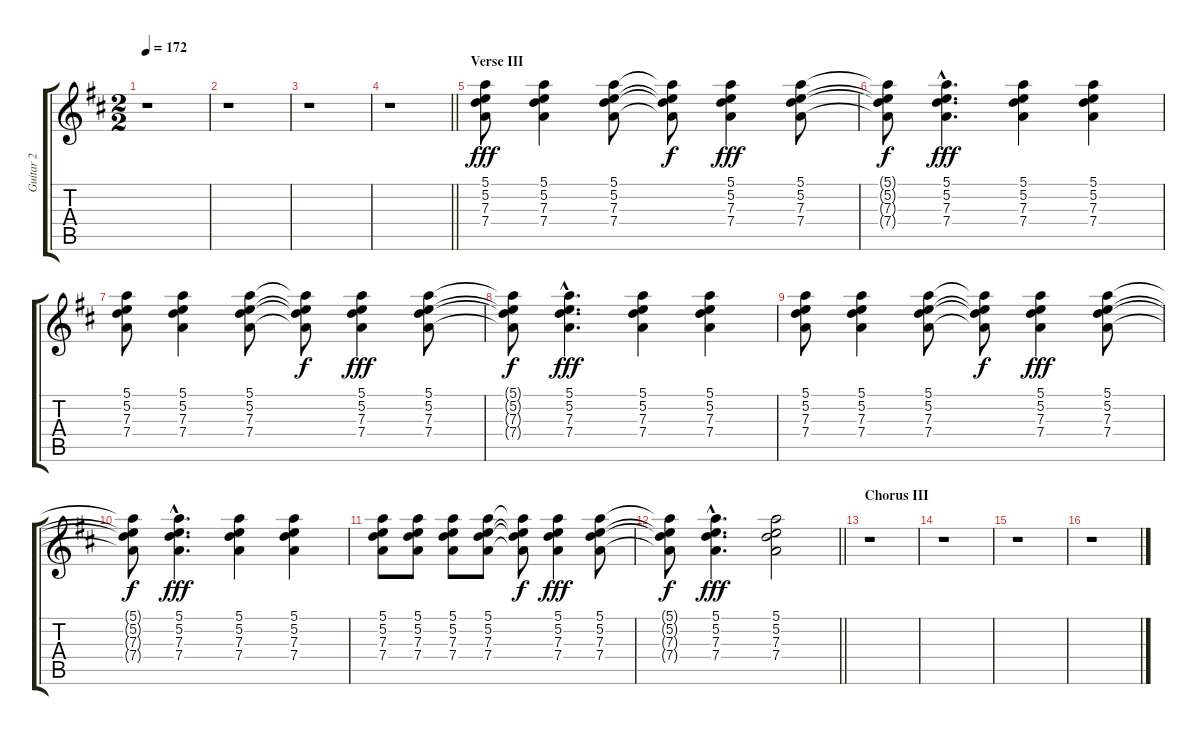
\track ("Guitar 2" "Guitar 2") {instrument overdrivenguitar}
\staff {score tabs}
\tuning (E4 B3 G3 D3 A2 E2) {hide}
\ts (2 2)
\tempo 172
\clef g2
\ks d
r.1{dy fff} |
r.1 |
r.1 |
\barLineRight lightlight
r.1 |
\section ("" "Verse III")
(5.1 5.2 7.3 7.4).8 (5.1 5.2 7.3 7.4).4 (5.1 5.2 7.3 7.4).8 (5.1{t} 5.2{t} 7.3{t} 7.4{t}).8{dy f} (5.1 5.2 7.3 7.4).4{dy fff} (5.1 5.2 7.3 7.4).8 |
(5.1{t} 5.2{t} 7.3{t} 7.4{t}).8{dy f} (5.1{hac} 5.2{hac} 7.3{hac} 7.4{hac}).4{d dy fff} (5.1 5.2 7.3 7.4).4 (5.1 5.2 7.3 7.4).4 |
(5.1 5.2 7.3 7.4).8 (5.1 5.2 7.3 7.4).4 (5.1 5.2 7.3 7.4).8 (5.1{t} 5.2{t} 7.3{t} 7.4{t}).8{dy f} (5.1 5.2 7.3 7.4).4{dy fff} (5.1 5.2 7.3 7.4).8 |
(5.1{t} 5.2{t} 7.3{t} 7.4{t}).8{dy f} (5.1{hac} 5.2{hac} 7.3{hac} 7.4{hac}).4{d dy fff} (5.1 5.2 7.3 7.4).4 (5.1 5.2 7.3 7.4).4 |
(5.1 5.2 7.3 7.4).8 (5.1 5.2 7.3 7.4).4 (5.1 5.2 7.3 7.4).8 (5.1{t} 5.2{t} 7.3{t} 7.4{t}).8{dy f} (5.1 5.2 7.3 7.4).4{dy fff} (5.1 5.2 7.3 7.4).8 |
(5.1{t} 5.2{t} 7.3{t} 7.4{t}).8{dy f} (5.1{hac} 5.2{hac} 7.3{hac} 7.4{hac}).4{d dy fff} (5.1 5.2 7.3 7.4).4 (5.1 5.2 7.3 7.4).4 |
(5.1 5.2 7.3 7.4).8 (5.1 5.2 7.3 7.4).8 (5.1 5.2 7.3 7.4).8 (5.1 5.2 7.3 7.4).8 (5.1{t} 5.2{t} 7.3{t} 7.4{t}).8{dy f} (5.1 5.2 7.3 7.4).4{dy fff} (5.1 5.2 7.3 7.4).8 |
\barLineRight lightlight
(5.1{t} 5.2{t} 7.3{t} 7.4{t}).8{dy f} (5.1{hac} 5.2{hac} 7.3{hac} 7.4{hac}).4{d dy fff} (5.1 5.2 7.3 7.4).2 |
\section ("" "Chorus III")
r.1 |
r.1 |
r.1 |
r.1
